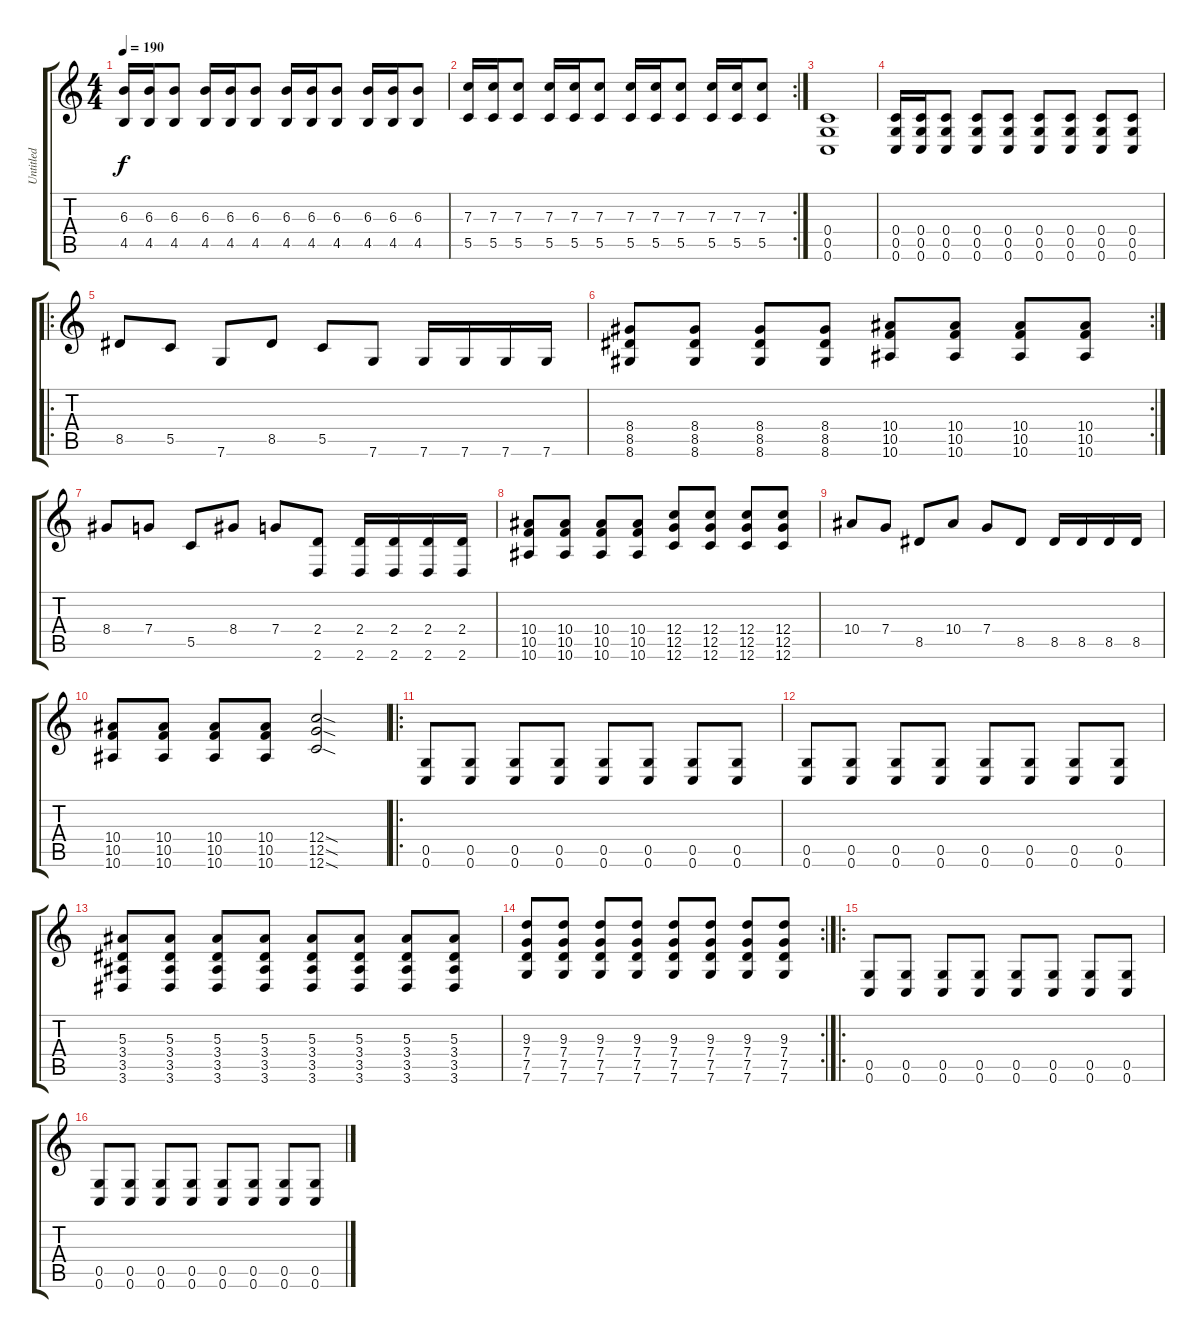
\track ("Untitled" "Untitled") {instrument distortionguitar}
\staff {score tabs}
\tuning (D4 A3 F3 C3 G2 C2) {hide}
\ts (4 4)
\tempo 190
\clef g2
\ks c
(6.3 4.5).16{dy f} (6.3 4.5).16 (6.3 4.5).8 (6.3 4.5).16 (6.3 4.5).16 (6.3 4.5).8 (6.3 4.5).16 (6.3 4.5).16 (6.3 4.5).8 (6.3 4.5).16 (6.3 4.5).16 (6.3 4.5).8 |
\rc 2
(7.3 5.5).16 (7.3 5.5).16 (7.3 5.5).8 (7.3 5.5).16 (7.3 5.5).16 (7.3 5.5).8 (7.3 5.5).16 (7.3 5.5).16 (7.3 5.5).8 (7.3 5.5).16 (7.3 5.5).16 (7.3 5.5).8 |
(0.4 0.5 0.6).1 |
(0.4 0.5 0.6).16 (0.4 0.5 0.6).16 (0.4 0.5 0.6).8 (0.4 0.5 0.6).8 (0.4 0.5 0.6).8 (0.4 0.5 0.6).8 (0.4 0.5 0.6).8 (0.4 0.5 0.6).8 (0.4 0.5 0.6).8 |
\ro
8.5.8 5.5.8 7.6.8 8.5.8 5.5.8 7.6.8 7.6.16 7.6.16 7.6.16 7.6.16 |
\rc 2
(8.4 8.5 8.6).8 (8.4 8.5 8.6).8 (8.4 8.5 8.6).8 (8.4 8.5 8.6).8 (10.4 10.5 10.6).8 (10.4 10.5 10.6).8 (10.4 10.5 10.6).8 (10.4 10.5 10.6).8 |
8.4.8 7.4.8 5.5.8 8.4.8 7.4.8 (2.4 2.6).8 (2.4 2.6).16 (2.4 2.6).16 (2.4 2.6).16 (2.4 2.6).16 |
(10.4 10.5 10.6).8 (10.4 10.5 10.6).8 (10.4 10.5 10.6).8 (10.4 10.5 10.6).8 (12.4 12.5 12.6).8 (12.4 12.5 12.6).8 (12.4 12.5 12.6).8 (12.4 12.5 12.6).8 |
10.4.8 7.4.8 8.5.8 10.4.8 7.4.8 8.5.8 8.5.16 8.5.16 8.5.16 8.5.16 |
(10.4 10.5 10.6).8 (10.4 10.5 10.6).8 (10.4 10.5 10.6).8 (10.4 10.5 10.6).8 (12.4{sod} 12.5{sod} 12.6{sod}).2 |
\ro
(0.5 0.6).8 (0.5 0.6).8 (0.5 0.6).8 (0.5 0.6).8 (0.5 0.6).8 (0.5 0.6).8 (0.5 0.6).8 (0.5 0.6).8 |
(0.5 0.6).8 (0.5 0.6).8 (0.5 0.6).8 (0.5 0.6).8 (0.5 0.6).8 (0.5 0.6).8 (0.5 0.6).8 (0.5 0.6).8 |
(5.3 3.4 3.5 3.6).8 (5.3 3.4 3.5 3.6).8 (5.3 3.4 3.5 3.6).8 (5.3 3.4 3.5 3.6).8 (5.3 3.4 3.5 3.6).8 (5.3 3.4 3.5 3.6).8 (5.3 3.4 3.5 3.6).8 (5.3 3.4 3.5 3.6).8 |
\rc 2
(9.3 7.4 7.5 7.6).8 (9.3 7.4 7.5 7.6).8 (9.3 7.4 7.5 7.6).8 (9.3 7.4 7.5 7.6).8 (9.3 7.4 7.5 7.6).8 (9.3 7.4 7.5 7.6).8 (9.3 7.4 7.5 7.6).8 (9.3 7.4 7.5 7.6).8 |
\ro
(0.5 0.6).8 (0.5 0.6).8 (0.5 0.6).8 (0.5 0.6).8 (0.5 0.6).8 (0.5 0.6).8 (0.5 0.6).8 (0.5 0.6).8 |
(0.5 0.6).8 (0.5 0.6).8 (0.5 0.6).8 (0.5 0.6).8 (0.5 0.6).8 (0.5 0.6).8 (0.5 0.6).8 (0.5 0.6).8
